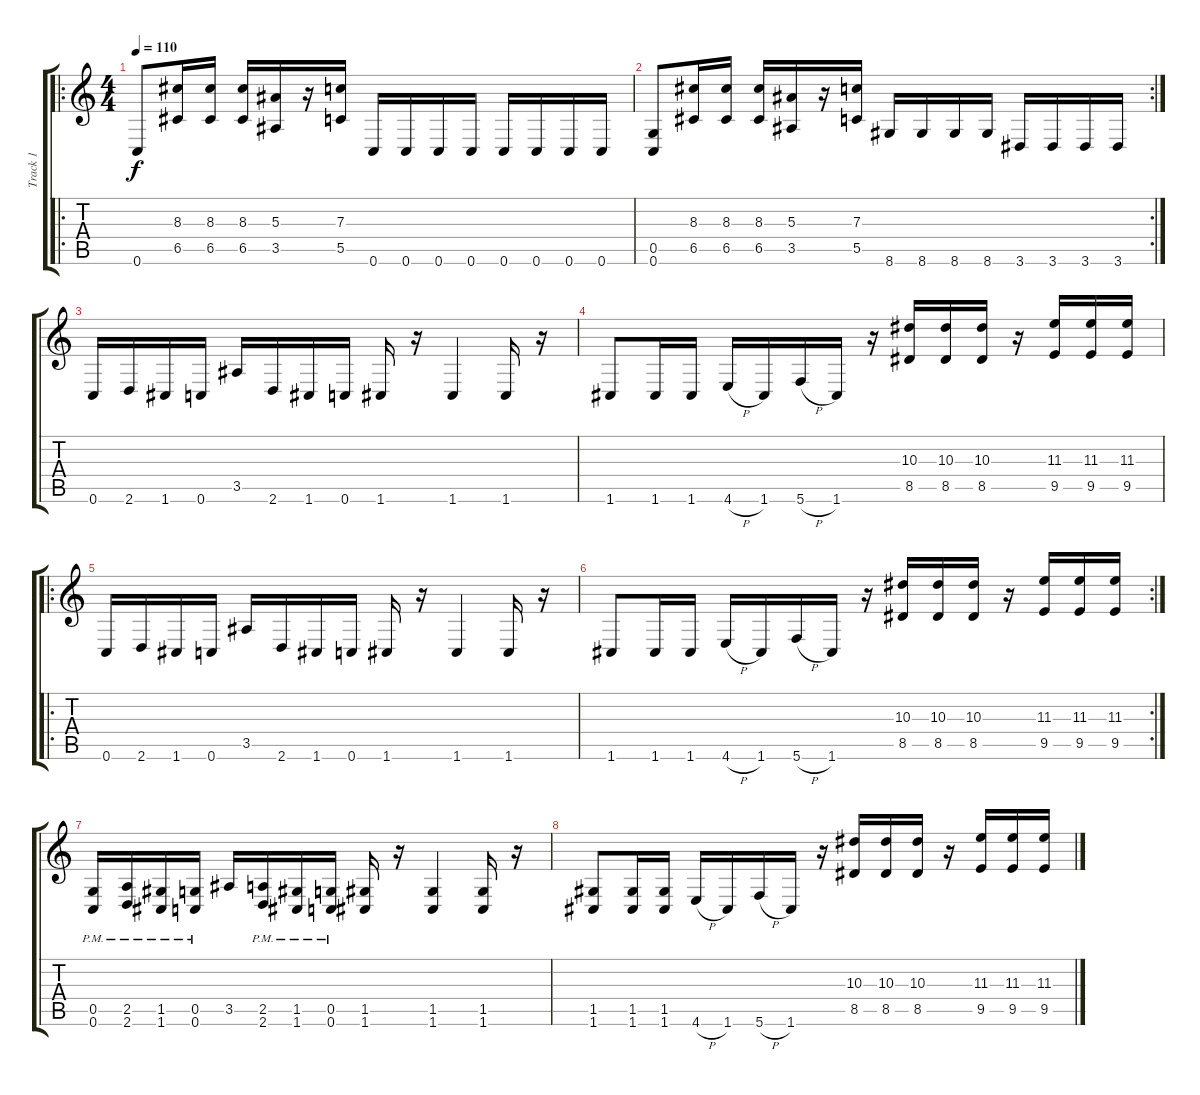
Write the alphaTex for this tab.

\track ("Track 1" "Track 1") {instrument distortionguitar}
\staff {score tabs}
\tuning (D4 A3 F3 C3 G2 C2) {hide}
\ro
\ts (4 4)
\tempo 110
\clef g2
\ks c
0.6.8{dy f} (8.3 6.5).16 (8.3 6.5).16 (8.3 6.5).16 (5.3 3.5).16 r.16 (7.3 5.5).16 0.6.16 0.6.16 0.6.16 0.6.16 0.6.16 0.6.16 0.6.16 0.6.16 |
\rc 2
(0.5 0.6).8 (8.3 6.5).16 (8.3 6.5).16 (8.3 6.5).16 (5.3 3.5).16 r.16 (7.3 5.5).16 8.6.16 8.6.16 8.6.16 8.6.16 3.6.16 3.6.16 3.6.16 3.6.16 |
0.6.16 2.6.16 1.6.16 0.6.16 3.5.16 2.6.16 1.6.16 0.6.16 1.6.16 r.16 1.6.4 1.6.16 r.16 |
1.6.8 1.6.16 1.6.16 4.6{h}.16 1.6.16 5.6{h}.16 1.6.16 r.16 (10.3 8.5).16 (10.3 8.5).16 (10.3 8.5).16 r.16 (11.3 9.5).16 (11.3 9.5).16 (11.3 9.5).16 |
\ro
0.6.16 2.6.16 1.6.16 0.6.16 3.5.16 2.6.16 1.6.16 0.6.16 1.6.16 r.16 1.6.4 1.6.16 r.16 |
\rc 2
1.6.8 1.6.16 1.6.16 4.6{h}.16 1.6.16 5.6{h}.16 1.6.16 r.16 (10.3 8.5).16 (10.3 8.5).16 (10.3 8.5).16 r.16 (11.3 9.5).16 (11.3 9.5).16 (11.3 9.5).16 |
(0.5{pm} 0.6{pm}).16 (2.5{pm} 2.6{pm}).16 (1.5{pm} 1.6{pm}).16 (0.5{pm} 0.6{pm}).16 3.5.16 (2.5{pm} 2.6{pm}).16 (1.5{pm} 1.6{pm}).16 (0.5{pm} 0.6{pm}).16 (1.5 1.6).16 r.16 (1.5 1.6).4 (1.5 1.6).16 r.16 |
(1.5 1.6).8 (1.5 1.6).16 (1.5 1.6).16 4.6{h}.16 1.6.16 5.6{h}.16 1.6.16 r.16 (10.3 8.5).16 (10.3 8.5).16 (10.3 8.5).16 r.16 (11.3 9.5).16 (11.3 9.5).16 (11.3 9.5).16
